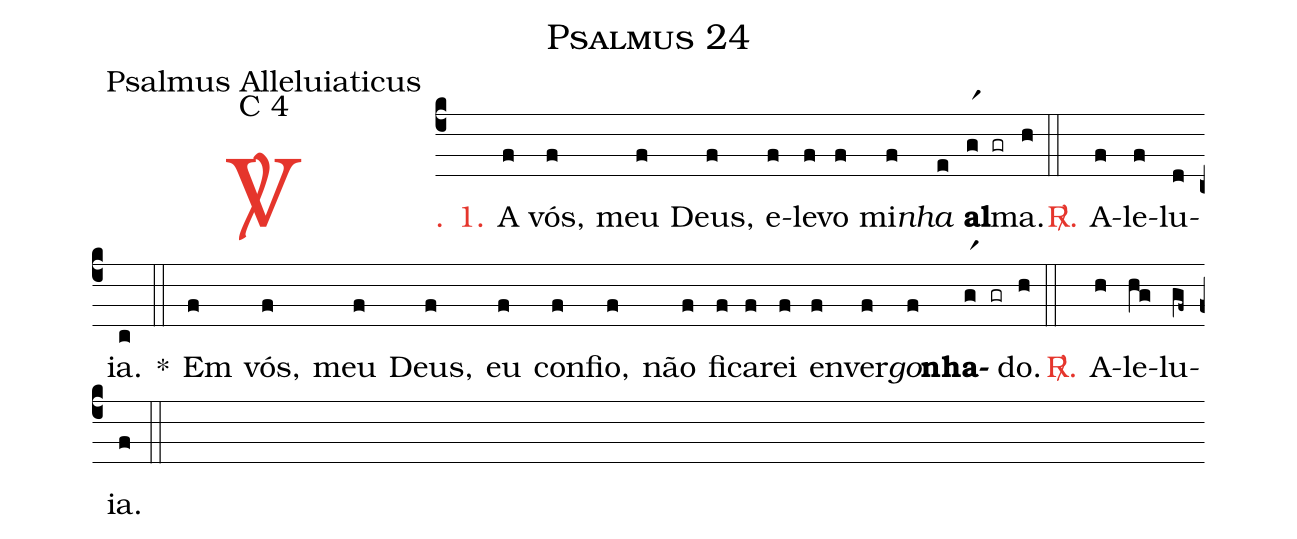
name: Psalmus 24;
office-part: Psalmus Alleluiaticus;
mode: C 4;
%%
(c4)

<c><sp>V/</sp>. 1.</c> A(f) vós,(f) meu(f) Deus,(f) e(f)le(f)vo(f) mi(f)<i>nha</i>(e) <b>al</b>(gr1 gr)ma.(h)

(::)

<nlba><c><sp>R/</sp>.</c>() A</nlba>(f)le(f)lu(d)ia.(c)

*(::)

Em(f) vós,(f) meu(f) Deus,(f) eu(f) con(f)fio,(f) não(f) fi(f)ca(f)rei(f) en(f)ver(f)<i>go</i>(f)<b>nha</b>(gr1 gr)do.(h)

(::)

<nlba><c><sp>R/</sp>.</c>() A</nlba>(h)le(hg)lu(gf~)ia.(f)

(::)
